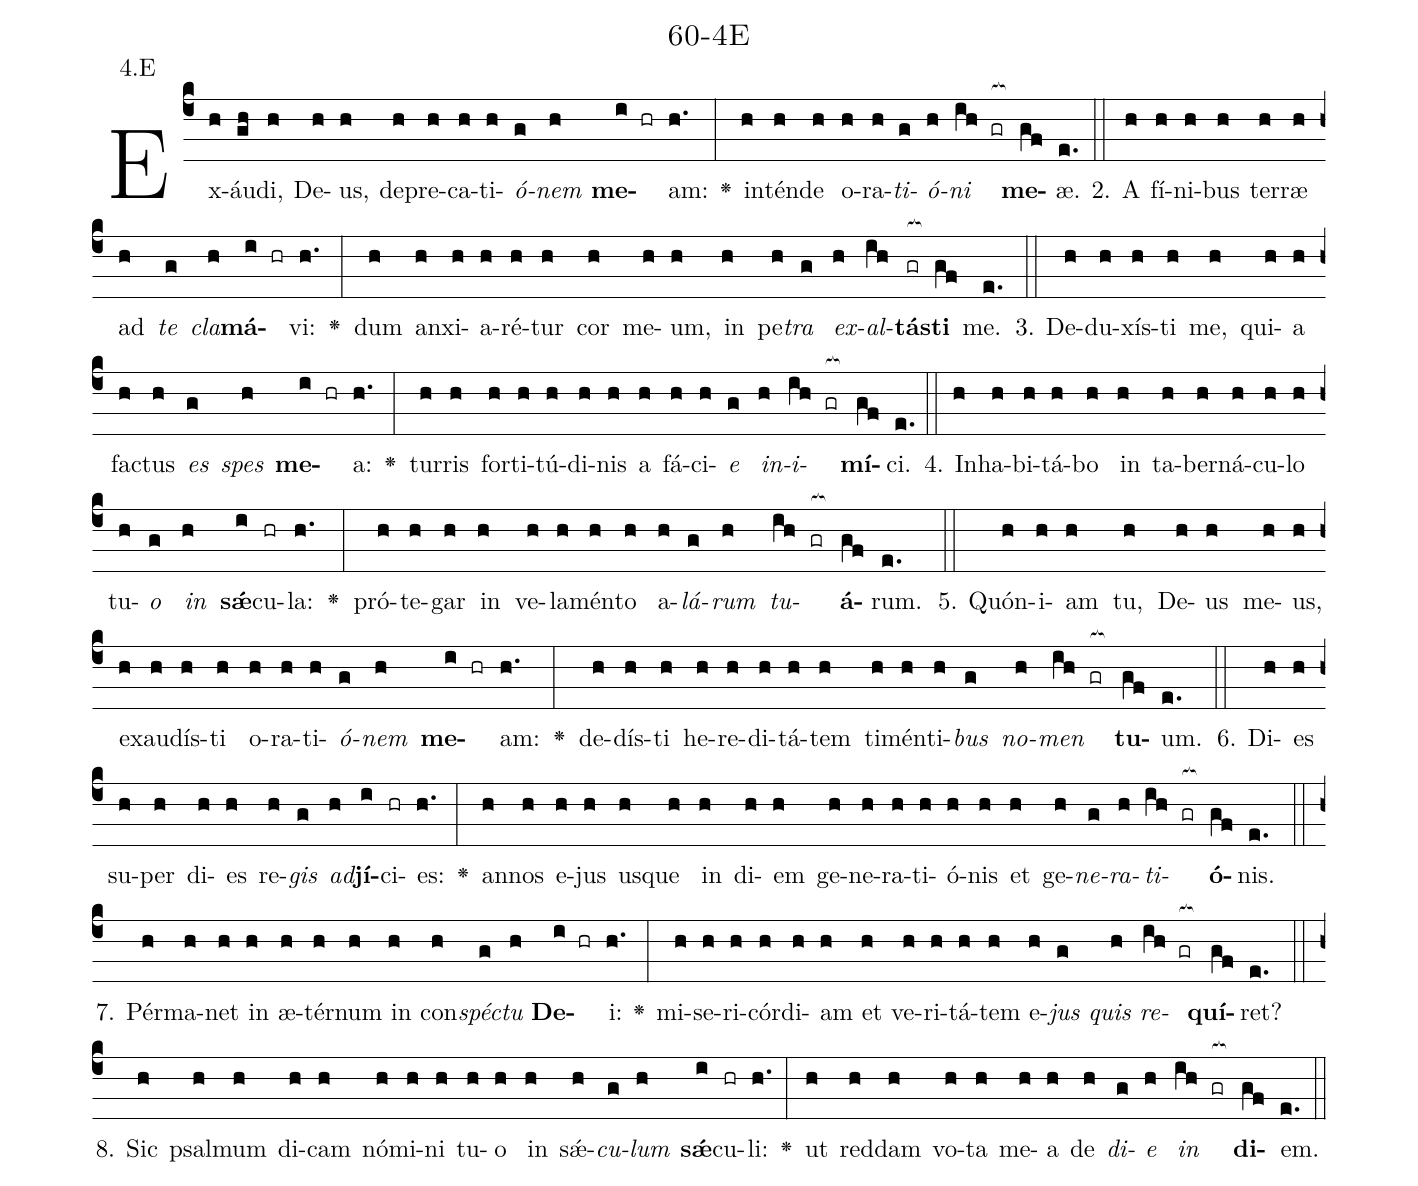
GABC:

name: 60-4E;
annotation: 4.E;
%%
(c4)Ex(h)áu(gh)di,(h) De(h)us,(h) de(h)pre(h)ca(h)ti(h)<i>ó</i>(g)<i>nem</i>(h) <b>me</b>(i hr)am:(h.) <v>\greheightstar</v>(:) in(h)tén(h)de(h) o(h)ra(h)<i>ti</i>(g)<i>ó</i>(h)<i>ni</i>(ih gr[ocb:1{]) <b>me</b>(gf[ocb:0}])æ.(e.) (::)
2. A(h) fí(h)ni(h)bus(h) ter(h)ræ(h) ad(h) <i>te</i>(g) <i>cla</i>(h)<b>má</b>(i hr)vi:(h.) <v>\greheightstar</v>(:) dum(h) an(h)xi(h)a(h)ré(h)tur(h) cor(h) me(h)um,(h) in(h) pe(h)<i>tra</i>(g) <i>ex</i>(h)<i>al</i>(ih)<b>tás</b>(gr[ocb:1{])<b>ti</b>(gf[ocb:0}]) me.(e.) (::)
3. De(h)du(h)xís(h)ti(h) me,(h) qui(h)a(h) fac(h)tus(h) <i>es</i>(g) <i>spes</i>(h) <b>me</b>(i hr)a:(h.) <v>\greheightstar</v>(:) tur(h)ris(h) for(h)ti(h)tú(h)di(h)nis(h) a(h) fá(h)ci(h)<i>e</i>(g) <i>in</i>(h)<i>i</i>(ih gr[ocb:1{])<b>mí</b>(gf[ocb:0}])ci.(e.) (::)
4. In(h)ha(h)bi(h)tá(h)bo(h) in(h) ta(h)ber(h)ná(h)cu(h)lo(h) tu(h)<i>o</i>(g) <i>in</i>(h) <b>sǽ</b>(i)cu(hr)la:(h.) <v>\greheightstar</v>(:) pró(h)te(h)gar(h) in(h) ve(h)la(h)mén(h)to(h) a(h)<i>lá</i>(g)<i>rum</i>(h) <i>tu</i>(ih gr[ocb:1{])<b>á</b>(gf[ocb:0}])rum.(e.) (::)
5. Quón(h)i(h)am(h) tu,(h) De(h)us(h) me(h)us,(h) ex(h)au(h)dís(h)ti(h) o(h)ra(h)ti(h)<i>ó</i>(g)<i>nem</i>(h) <b>me</b>(i hr)am:(h.) <v>\greheightstar</v>(:) de(h)dís(h)ti(h) he(h)re(h)di(h)tá(h)tem(h) ti(h)mén(h)ti(h)<i>bus</i>(g) <i>no</i>(h)<i>men</i>(ih gr[ocb:1{]) <b>tu</b>(gf[ocb:0}])um.(e.) (::)
6. Di(h)es(h) su(h)per(h) di(h)es(h) re(h)<i>gis</i>(g) <i>ad</i>(h)<b>jí</b>(i)ci(hr)es:(h.) <v>\greheightstar</v>(:) an(h)nos(h) e(h)jus(h) us(h)que(h) in(h) di(h)em(h) ge(h)ne(h)ra(h)ti(h)ó(h)nis(h) et(h) ge(h)<i>ne</i>(g)<i>ra</i>(h)<i>ti</i>(ih gr[ocb:1{])<b>ó</b>(gf[ocb:0}])nis.(e.) (::)
7. Pér(h)ma(h)net(h) in(h) æ(h)tér(h)num(h) in(h) con(h)<i>spéc</i>(g)<i>tu</i>(h) <b>De</b>(i hr)i:(h.) <v>\greheightstar</v>(:) mi(h)se(h)ri(h)cór(h)di(h)am(h) et(h) ve(h)ri(h)tá(h)tem(h) e(h)<i>jus</i>(g) <i>quis</i>(h) <i>re</i>(ih gr[ocb:1{])<b>quí</b>(gf[ocb:0}])ret?(e.) (::)
8. Sic(h) psal(h)mum(h) di(h)cam(h) nó(h)mi(h)ni(h) tu(h)o(h) in(h) sǽ(h)<i>cu</i>(g)<i>lum</i>(h) <b>sǽ</b>(i)cu(hr)li:(h.) <v>\greheightstar</v>(:) ut(h) red(h)dam(h) vo(h)ta(h) me(h)a(h) de(h) <i>di</i>(g)<i>e</i>(h) <i>in</i>(ih gr[ocb:1{]) <b>di</b>(gf[ocb:0}])em.(e.) (::)
